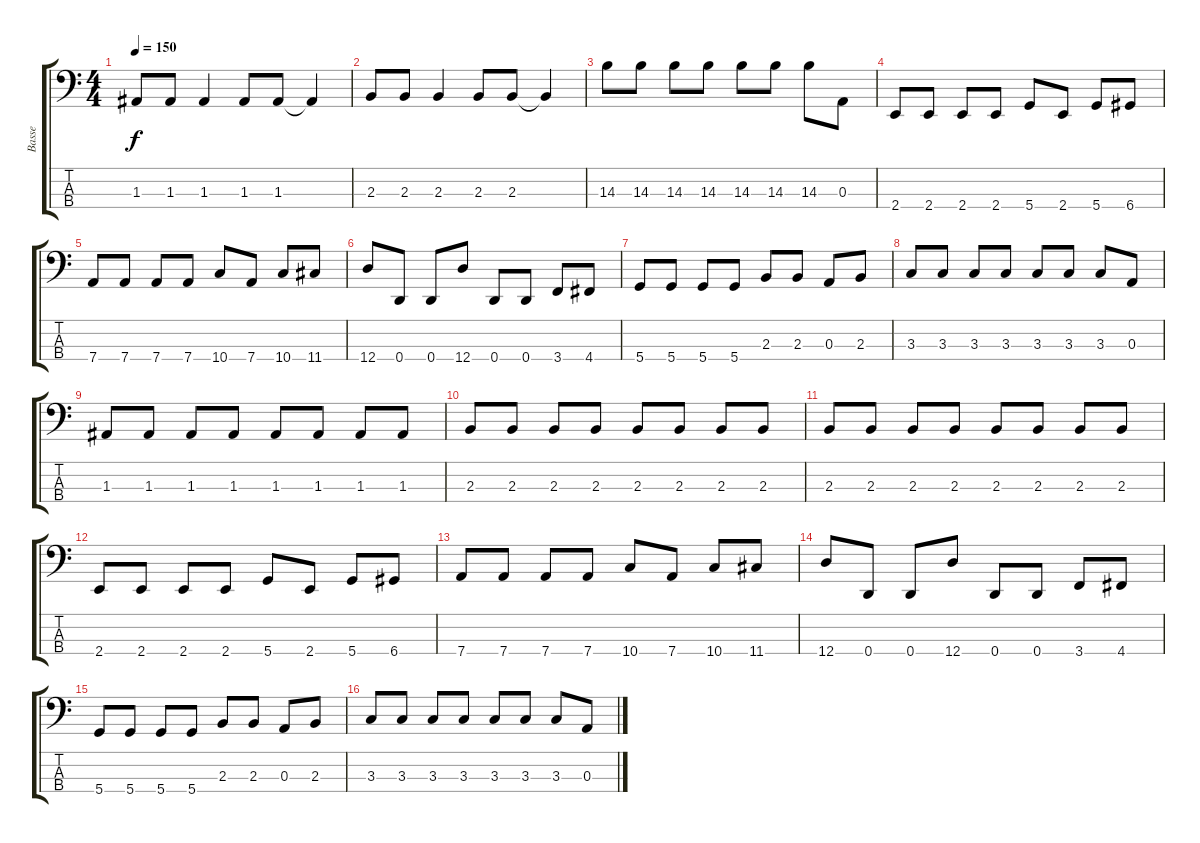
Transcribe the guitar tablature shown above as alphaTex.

\track ("Basse" "Basse") {instrument electricbassfinger}
\staff {score tabs}
\tuning (G2 D2 A1 D1) {hide}
\ts (4 4)
\tempo 150
\clef f4
\ks c
1.3.8{dy f} 1.3.8 1.3.4 1.3.8 1.3.8 1.3{t}.4 |
2.3.8 2.3.8 2.3.4 2.3.8 2.3.8 2.3{t}.4 |
14.3.8 14.3.8 14.3.8 14.3.8 14.3.8 14.3.8 14.3.8 0.3.8 |
2.4.8 2.4.8 2.4.8 2.4.8 5.4.8 2.4.8 5.4.8 6.4.8 |
7.4.8 7.4.8 7.4.8 7.4.8 10.4.8 7.4.8 10.4.8 11.4.8 |
12.4.8 0.4.8 0.4.8 12.4.8 0.4.8 0.4.8 3.4.8 4.4.8 |
5.4.8 5.4.8 5.4.8 5.4.8 2.3.8 2.3.8 0.3.8 2.3.8 |
3.3.8 3.3.8 3.3.8 3.3.8 3.3.8 3.3.8 3.3.8 0.3.8 |
1.3.8 1.3.8 1.3.8 1.3.8 1.3.8 1.3.8 1.3.8 1.3.8 |
2.3.8 2.3.8 2.3.8 2.3.8 2.3.8 2.3.8 2.3.8 2.3.8 |
2.3.8 2.3.8 2.3.8 2.3.8 2.3.8 2.3.8 2.3.8 2.3.8 |
2.4.8 2.4.8 2.4.8 2.4.8 5.4.8 2.4.8 5.4.8 6.4.8 |
7.4.8 7.4.8 7.4.8 7.4.8 10.4.8 7.4.8 10.4.8 11.4.8 |
12.4.8 0.4.8 0.4.8 12.4.8 0.4.8 0.4.8 3.4.8 4.4.8 |
5.4.8 5.4.8 5.4.8 5.4.8 2.3.8 2.3.8 0.3.8 2.3.8 |
3.3.8 3.3.8 3.3.8 3.3.8 3.3.8 3.3.8 3.3.8 0.3.8
